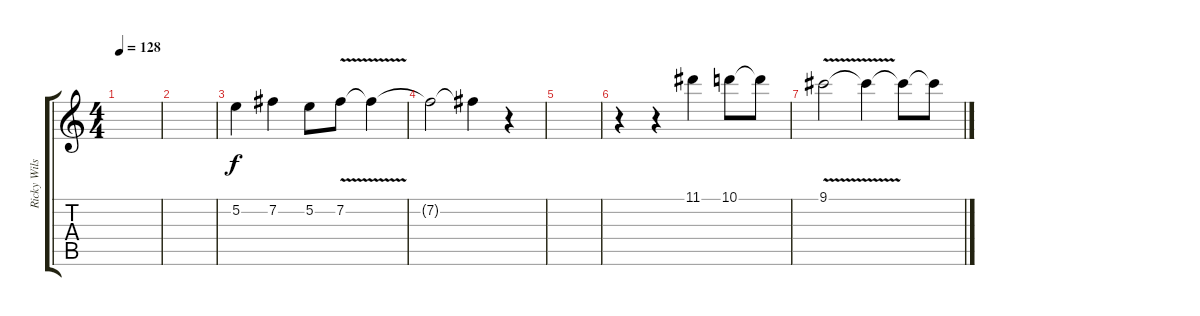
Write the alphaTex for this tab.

\track ("Ricky Wilson (second guitar)" "Ricky Wils") {instrument electricguitarjazz}
\staff {score tabs}
\tuning (E4 B3 G3 D3 A2 E2) {hide}
\ts (4 4)
\tempo 128
\clef g2
\ks c
|
|
5.2.4 7.2.4 5.2.8 7.2{v}.8 7.2{t}.4 |
7.2{t}.2 7.2{t}.4 r.4 |
|
r.4 r.4 11.1.4 10.1.8 10.1{t}.8 |
9.1{v}.2 9.1{t}.4 9.1{t}.8 9.1{t}.8
